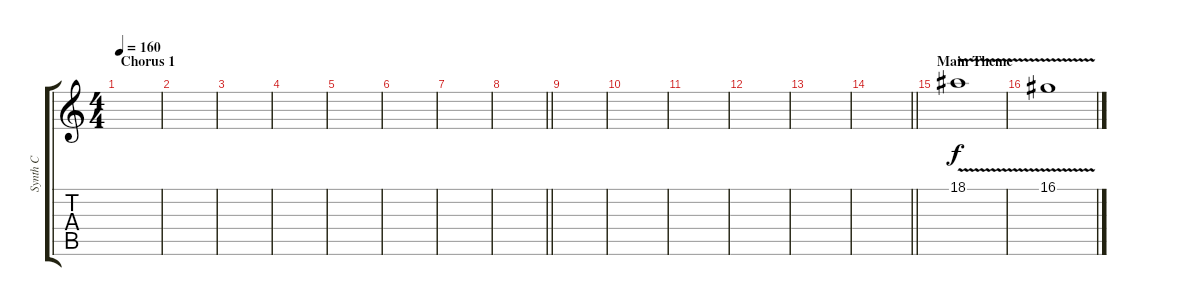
\track ("Synth C" "Synth C") {instrument panflute}
\staff {score tabs}
\tuning (E4 B3 G3 D3 A2 E2) {hide}
\ts (4 4)
\section ("" "Chorus 1")
\tempo 160
\clef g2
\ks c
|
|
|
|
|
|
|
\barLineRight lightlight
|
|
|
|
|
|
\barLineRight lightlight
|
\section ("" "Main Theme")
18.1{v}.1 |
16.1{v}.1
